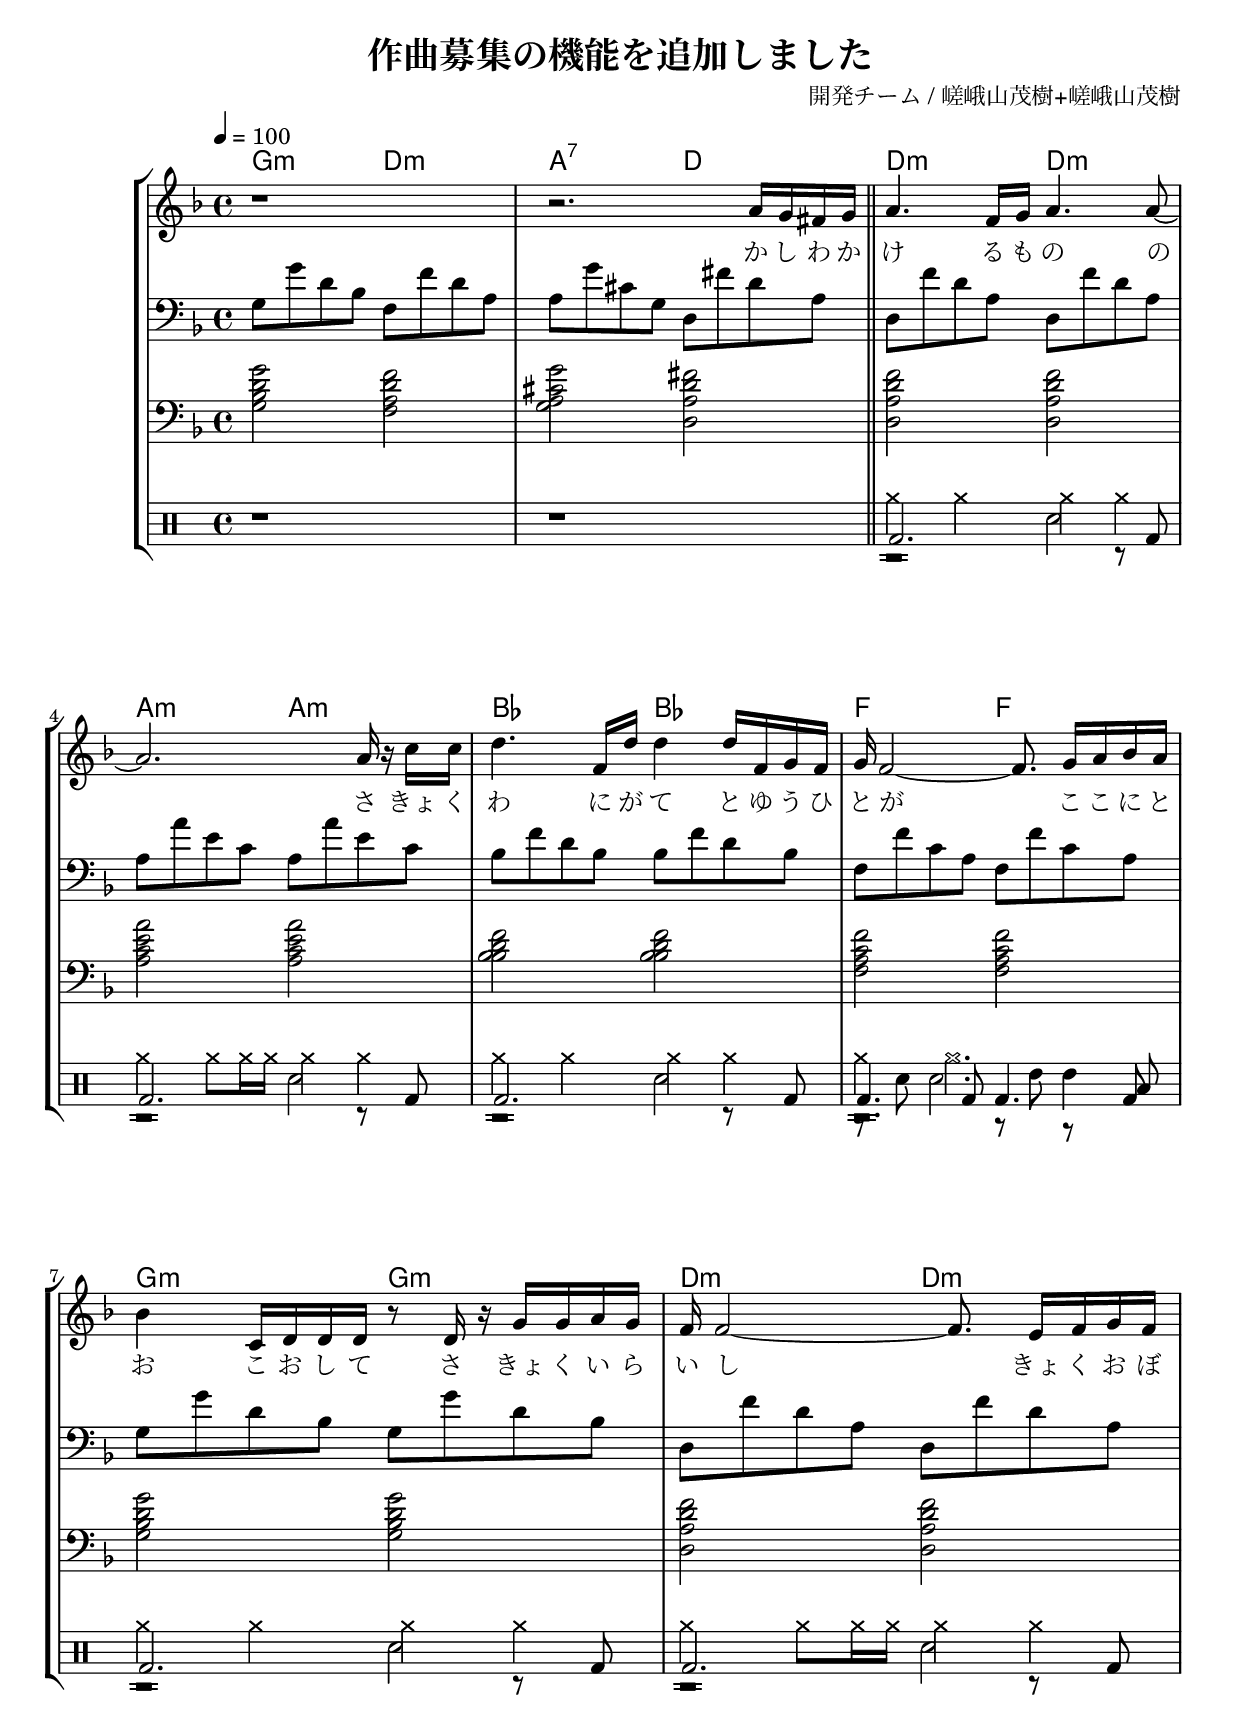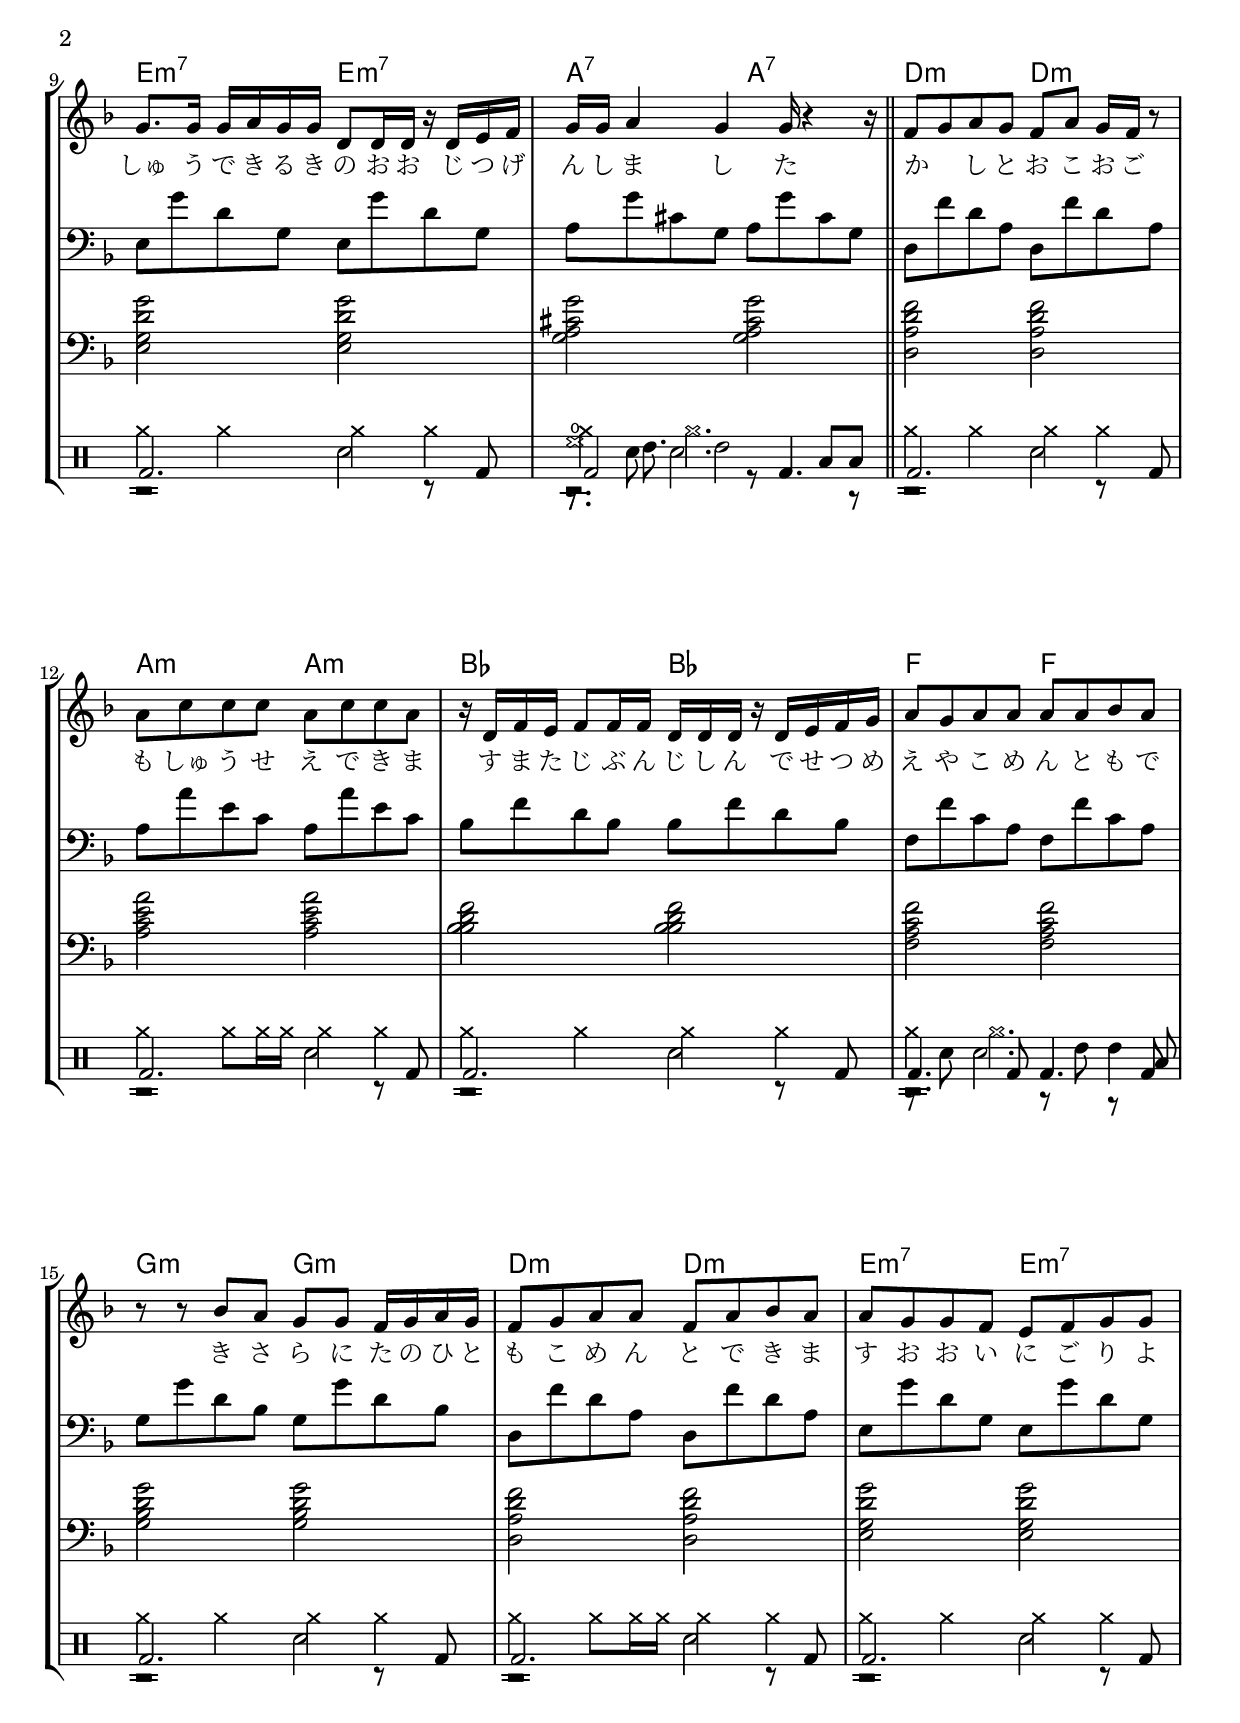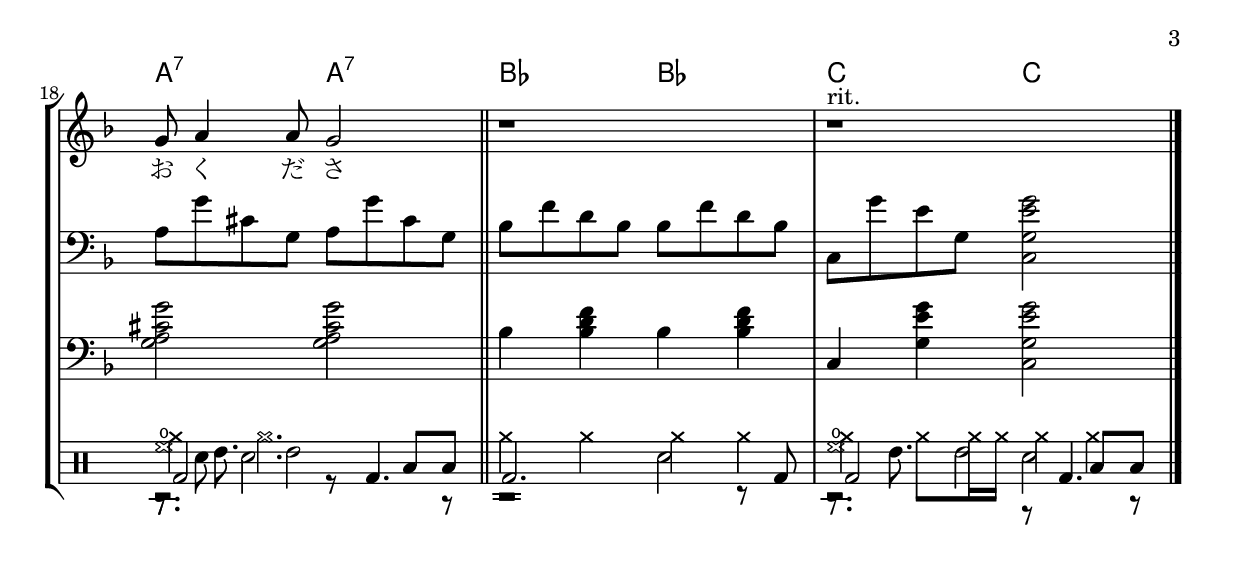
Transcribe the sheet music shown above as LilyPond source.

\version "2.12.1"

\header {
	title = \markup {作曲募集の機能を追加しました}
	composer = \markup \center-column {"開発チーム / 嵯峨山茂樹+嵯峨山茂樹"}
}

harmony = \chordmode {
	g2:m d:m a:7 d 

	d:m d:m a:m a:m bes bes f f g:m g:m d:m d:m e:min7 e:min7 a:7 a:7 

	d:m d:m a:m a:m bes bes f f g:m g:m d:m d:m e:min7 e:min7 a:7 a:7 

	bes bes c c 
}

melody = {
	\key f \major
	\tempo 4 = 100
	r1 | r2. 
	\set Staff.midiInstrument = #"fss0.42"
	a'16  g'16  fis'16  g'16 
	a'4.  f'16  g'16  a'4.  a'8~ 
	a'2.  a'16  r16  c''16  c''16 
	d''4.  f'16  d''16  d''4  d''16  f'16  g'16  f'16 
	g'16  f'2~f'8.  g'16  a'16  bes'16  a'16 
	bes'4  c'16  d'16  d'16  d'16  r8  d'16  r16  g'16  g'16  a'16  g'16 
	f'16  f'2~f'8.  e'16  f'16  g'16  f'16 
	g'8.  g'16  g'16  a'16  g'16  g'16  d'8  d'16  d'16  r16  d'16  e'16  f'16 
	g'16  g'16  a'4  g'4  g'16  	r4~r16 	\set Staff.midiInstrument = #"mmi0.48"
	 f'8  g'8  a'8  g'8  f'8  a'8  g'16  f'16  r8 
	a'8  c''8  c''8  c''8  a'8  c''8  c''8  a'8 
	r16  d'16  f'16  e'16  f'8  f'16  f'16  d'16  d'16  d'16  r16  d'16  e'16  f'16  g'16 
	a'8  g'8  a'8  a'8  a'8  a'8  bes'8  a'8 
	r8  r8  bes'8  a'8  g'8  g'8  f'16  g'16  a'16  g'16 
	f'8  g'8  a'8  a'8  f'8  a'8  bes'8  a'8 
	a'8  g'8  g'8  f'8  e'8  f'8  g'8  g'8 
	g'8  a'4  a'8  g'2
	r1 | r1^"rit." \bar "|."
}

words = \lyricmode {
	
	か  し  わ  か  け  る  も  の  の  さ  きょ  く  わ  に  が  て  と  ゆ  う  ひ  と  が  こ  こ  に  と  お  こ  お  し  て  さ  きょ  く  い  ら  い  し  きょ  く  お  ぼ  しゅ  う  で  き  る  き  の  お  お  じ  つ  げ  ん  し  ま  し  た  
	か  し  と  お  こ  お  ご  も  しゅ  う  せ  え  で  き  ま  す  ま  た  じ  ぶ  ん  じ  し  ん  で  せ  つ  め  え  や  こ  め  ん  と  も  で  き  さ  ら  に  た  の  ひ  と  も  こ  め  ん  と  で  き  ま  す  お  お  い  に  ご  り  よ  お  く  だ  さ  い  
	
}

tempochange = {
	\tempo 4 = 100
	r1 | r1 \bar "||"
	\tempo 4 = 100
	r1 | r1 | r1 | r1 | r1 | r1 | r1 | r1 \bar "||"
	\tempo 4 = 100
	r1 | r1 | r1 | r1 | r1 | r1 | r1 | r1 \bar "||"
	\tempo 4 = 100
	r1 | \tempo 4 = 75 r2 \tempo 4 = 66 r2 \bar "|."
}

mainacc = {
	\clef bass
	\set Staff.midiInstrument = #"Acoustic grand"
	\key f \major
	\tempo 4 = 100
	g8 g' d' bes
	f8 f' d' a
	a8 g' cis' g
	d8 fis' d' a
	\bar "||"

	\set Staff.midiInstrument = #"Acoustic grand"
	d8 f' d' a
	d8 f' d' a
	a8 a' e' c'
	a8 a' e' c'
	bes8 f' d' bes
	bes8 f' d' bes
	f8 f' c' a
	f8 f' c' a
	g8 g' d' bes
	g8 g' d' bes
	d8 f' d' a
	d8 f' d' a
	e8 g' d' g
	e8 g' d' g
	a8 g' cis' g
	a8 g' cis' g
	\bar "||"

	\set Staff.midiInstrument = #"Acoustic grand"
	d8 f' d' a
	d8 f' d' a
	a8 a' e' c'
	a8 a' e' c'
	bes8 f' d' bes
	bes8 f' d' bes
	f8 f' c' a
	f8 f' c' a
	g8 g' d' bes
	g8 g' d' bes
	d8 f' d' a
	d8 f' d' a
	e8 g' d' g
	e8 g' d' g
	a8 g' cis' g
	a8 g' cis' g
	\bar "||"

	\set Staff.midiInstrument = #"Acoustic grand"
	bes8 f' d' bes
	bes8 f' d' bes
	c8 g' e' g
	<c g e' g'>2
	\bar "|."
}

subacc = {
	\clef bass
	\set Staff.midiInstrument = #"Acoustic grand"
	\key f \major
	\tempo 4 = 100
	<g bes d' g'>2
	<f a d' f'>2
	<a g cis' g'>2
	<d a d' fis'>2
	\bar "||"

	\set Staff.midiInstrument = #"Acoustic grand"
	<d a d' f'>2
	<d a d' f'>2
	<a c' e' a'>2
	<a c' e' a'>2
	<bes bes d' f'>2
	<bes bes d' f'>2
	<f a c' f'>2
	<f a c' f'>2
	<g bes d' g'>2
	<g bes d' g'>2
	<d a d' f'>2
	<d a d' f'>2
	<e g d' g'>2
	<e g d' g'>2
	<a g cis' g'>2
	<a g cis' g'>2
	\bar "||"

	\set Staff.midiInstrument = #"Acoustic grand"
	<d a d' f'>2
	<d a d' f'>2
	<a c' e' a'>2
	<a c' e' a'>2
	<bes bes d' f'>2
	<bes bes d' f'>2
	<f a c' f'>2
	<f a c' f'>2
	<g bes d' g'>2
	<g bes d' g'>2
	<d a d' f'>2
	<d a d' f'>2
	<e g d' g'>2
	<e g d' g'>2
	<a g cis' g'>2
	<a g cis' g'>2
	\bar "||"

	\set Staff.midiInstrument = #"Pad 4 (choir)"
	bes4 <bes d' f'>4
	bes4 <bes d' f'>4
	c4 <g e' g'>4
	<c g e' g'>2
	\bar "|."
}

percA = {
	\drummode {
	r1 |r1 \bar "||"
	cymr4 cymr4 cymr4 cymr4  |cymr4 cymr8 cymr16 cymr16 cymr4 cymr4  |cymr4 cymr4 cymr4 cymr4  |cymr4 cymr2.  |cymr4 cymr4 cymr4 cymr4  |cymr4 cymr8 cymr16 cymr16 cymr4 cymr4  |cymr4 cymr4 cymr4 cymr4  |cymr4 cymr2.  \bar "||"
	cymr4 cymr4 cymr4 cymr4  |cymr4 cymr8 cymr16 cymr16 cymr4 cymr4  |cymr4 cymr4 cymr4 cymr4  |cymr4 cymr2.  |cymr4 cymr4 cymr4 cymr4  |cymr4 cymr8 cymr16 cymr16 cymr4 cymr4  |cymr4 cymr4 cymr4 cymr4  |cymr4 cymr2.  \bar "||"
	cymr4 cymr4 cymr4 cymr4  |cymr4 cymr8 cymr16 cymr16 cymr4 cymr4  \bar "|."
	}
}

percB = {
	\drummode {
	r1 |r1 \bar "||"
	r2 sn2  |r2 sn2  |r2 sn2  |r8 sn8 sn2.  |r2 sn2  |r2 sn2  |r2 sn2  |r8 sn8 sn2.  \bar "||"
	r2 sn2  |r2 sn2  |r2 sn2  |r8 sn8 sn2.  |r2 sn2  |r2 sn2  |r2 sn2  |r8 sn8 sn2.  \bar "||"
	r2 sn2  |r2 sn2  \bar "|."
	}
}

percC = {
	\drummode {
	r1 |r1 \bar "||"
	bd2. r8 bd8  |bd2. r8 bd8  |bd2. r8 bd8  |bd4. bd8 bd4. bd8  |bd2. r8 bd8  |bd2. r8 bd8  |bd2. r8 bd8  |bd2 r8 bd4.  \bar "||"
	bd2. r8 bd8  |bd2. r8 bd8  |bd2. r8 bd8  |bd4. bd8 bd4. bd8  |bd2. r8 bd8  |bd2. r8 bd8  |bd2. r8 bd8  |bd2 r8 bd4.  \bar "||"
	bd2. r8 bd8  |bd2 r8 bd4.  \bar "|."
	}
}

percD = {
	\drummode {
	r1 |r1 \bar "||"
	r1 |r1 |r1 |r2 r8 tommh8 tommh4  |r1 |r1 |r1 |r8. tommh8. tommh2 r8  \bar "||"
	r1 |r1 |r1 |r2 r8 tommh8 tommh4  |r1 |r1 |r1 |r8. tommh8. tommh2 r8  \bar "||"
	r1 |r8. tommh8. tommh2 r8  \bar "|."
	}
}

percE = {
	\drummode {
	r1 |r1 \bar "||"
	r1 |r1 |r1 |r2. r8 toml8  |r1 |r1 |r1 |r2. toml8 toml8  \bar "||"
	r1 |r1 |r1 |r2. r8 toml8  |r1 |r1 |r1 |r2. toml8 toml8  \bar "||"
	r1 |r2. toml8 toml8  \bar "|."
	}
}

percF = {
	\drummode {
	r1 | r1 \bar "||"
	r1 |r1 |r1 |r1 |r1 |r1 |r1 |hho1  \bar "||"
	r1 |r1 |r1 |r1 |r1 |r1 |r1 |hho1  \bar "||"
	r1 |hho1  \bar "|."
	}
}

\score {
	<<
		\new StaffGroup <<
			\new ChordNames {\harmony}
			\new Voice = "melody" {\melody}
			\new Lyrics \lyricsto "melody" \words
			\new Staff = "mainacc" {\mainacc}
			\new Staff = "subacc" {\subacc}
			\new DrumStaff <<
				\new DrumVoice {\percA}
				\new DrumVoice {\percB}
				\new DrumVoice {\percC}
				\new DrumVoice {\percD}
				\new DrumVoice {\percE}
				\new DrumVoice {\percF}
			>>
		>>
	>>
	\layout { }
}
